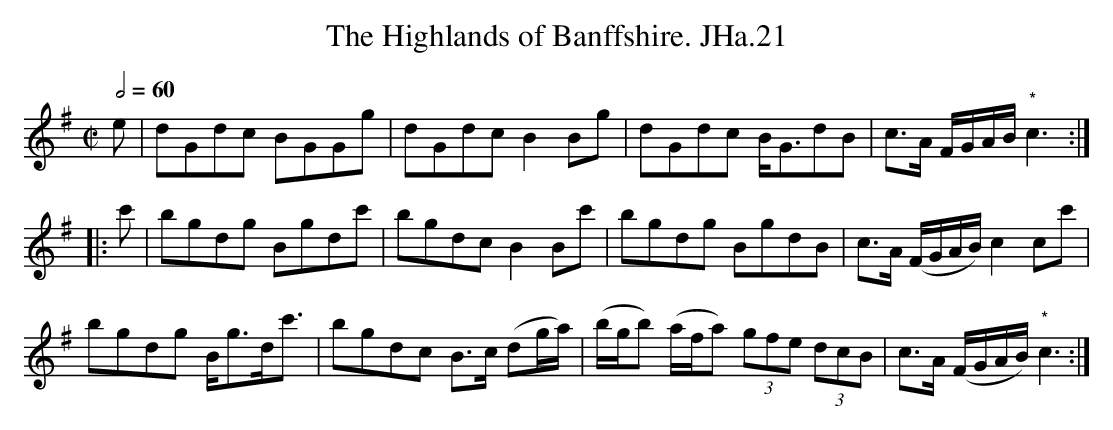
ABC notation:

X:1
T:Highlands of Banffshire. JHa.21, The
M:C|
L:1/8
Q:2/4=60
K:Dmix %Double-tonic
e | dGdc BGGg | dGdc B2Bg | dGdc B<GdB | c>A F/G/A/B/ "*"c3:|
|:c' | bgdg Bgdc' | bgdc B2Bc' | bgdg BgdB | c>A (F/G/A/B/) c2cc' |
bgdg B<gd<c' | bgdc B>c (dg/a/) | (b/g/b) (a/f/a) (3gfe (3dcB | c>A (F/G/A/B/) "*"c3:|
